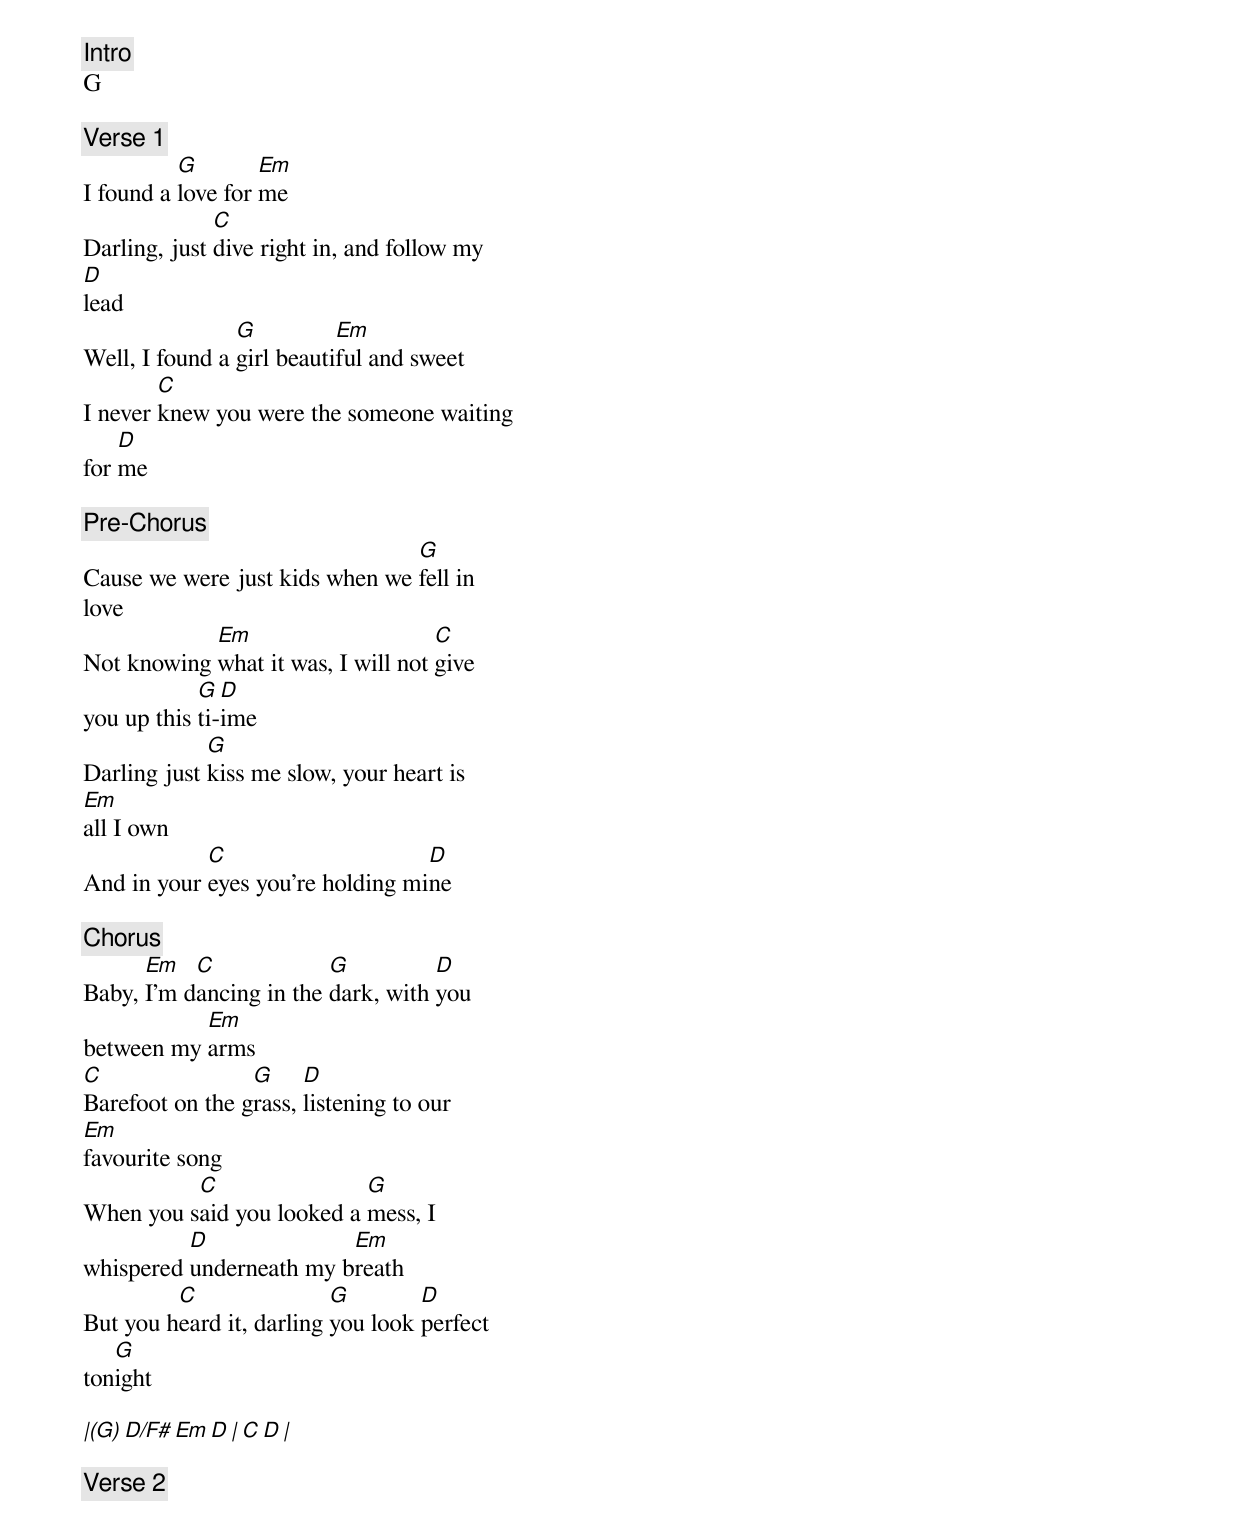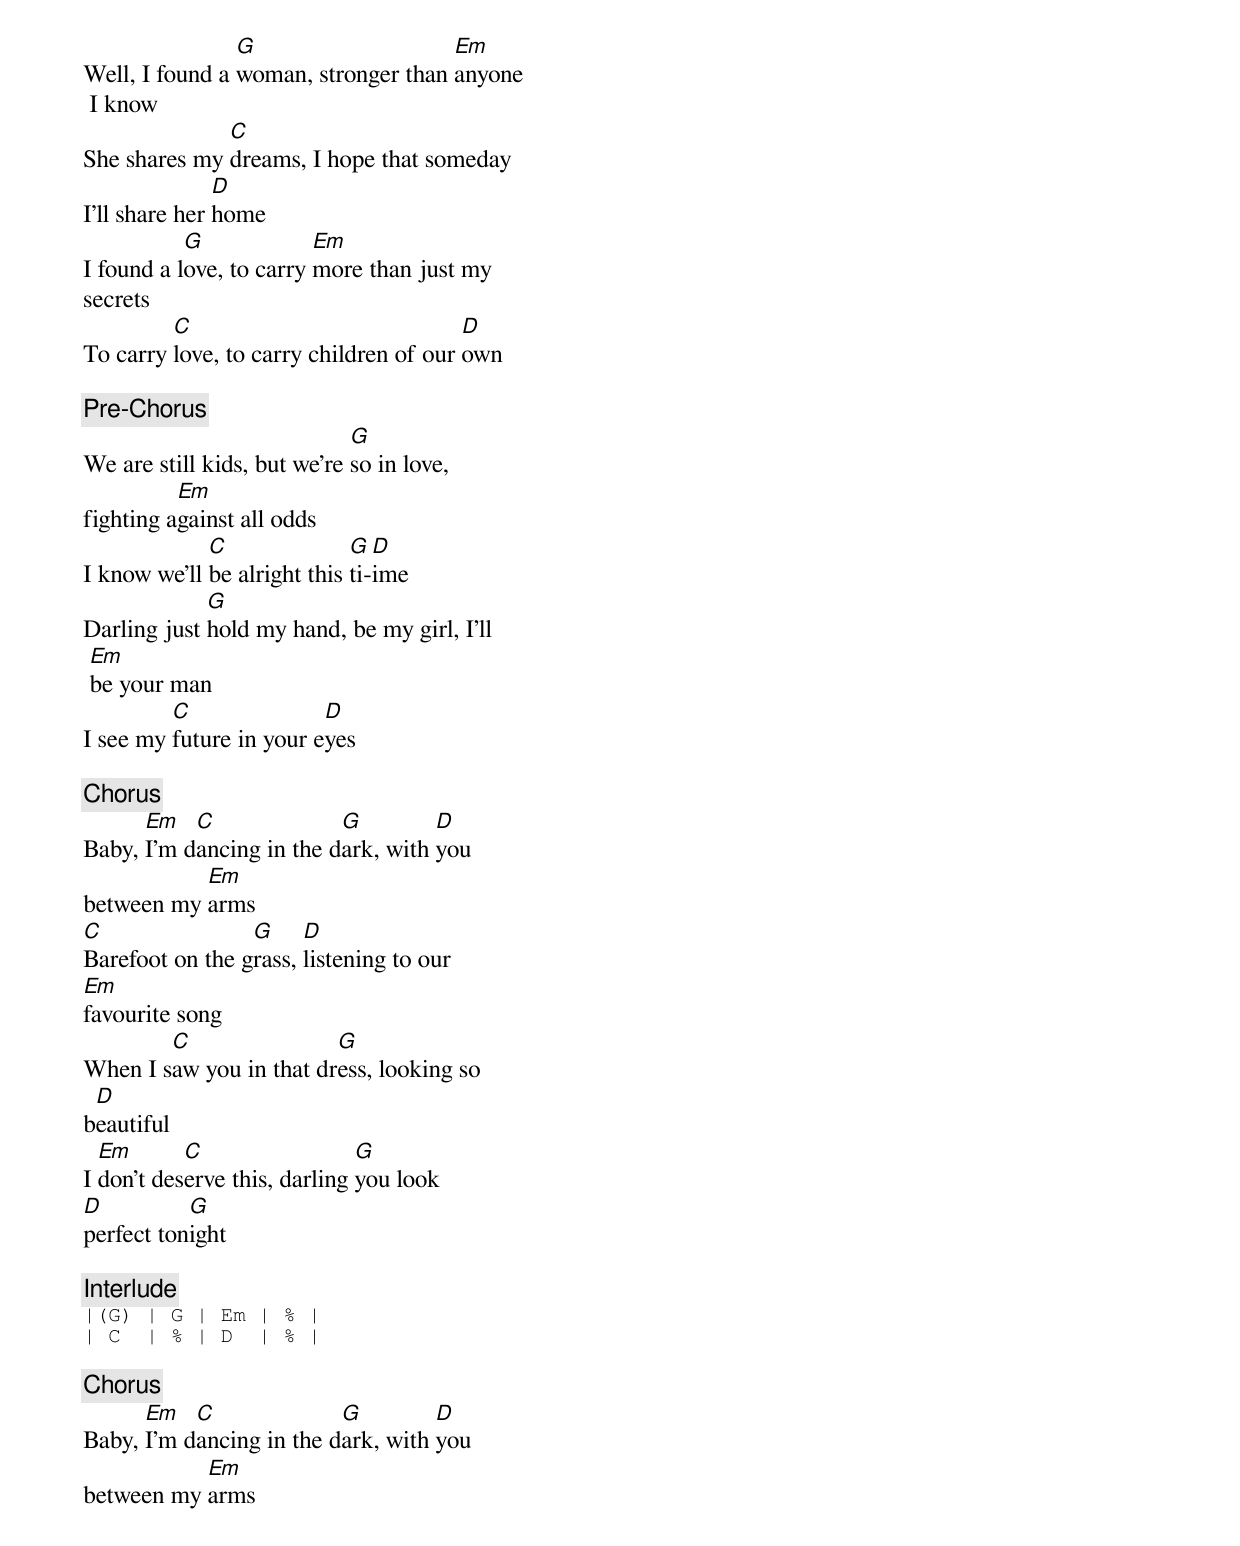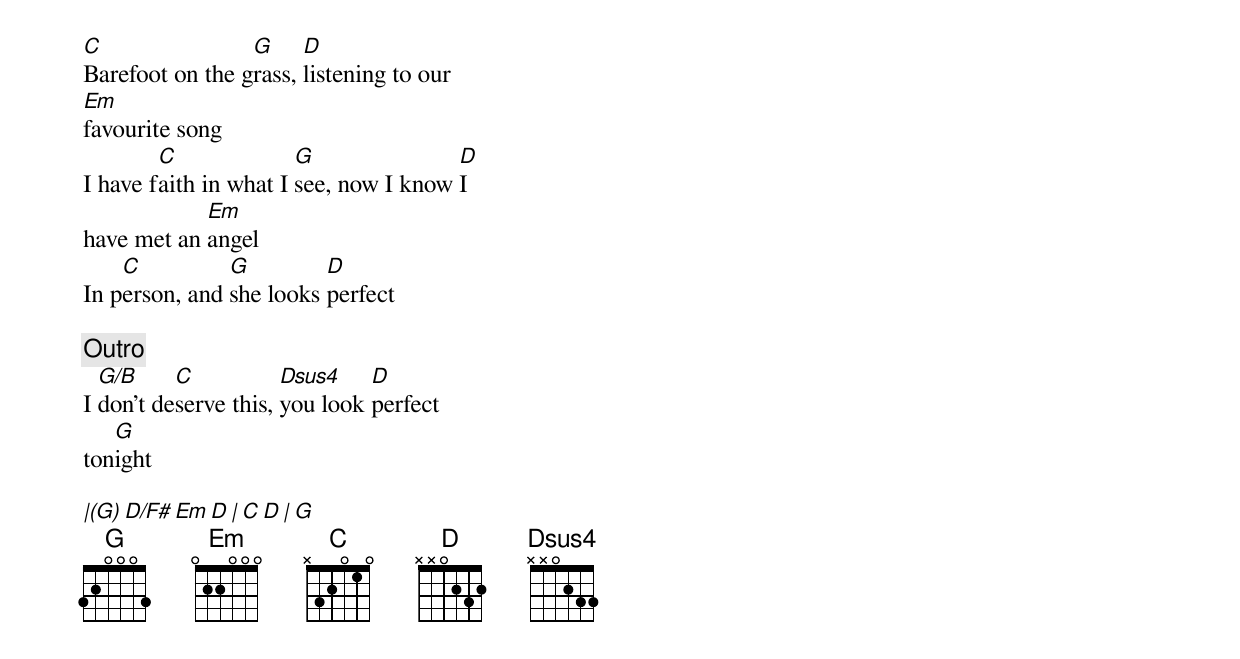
[Intro]
G

[Verse 1]
          G        Em
I found a love for me
              C
Darling, just dive right in, and follow my
D
lead
                G          Em
Well, I found a girl beautiful and sweet
        C
I never knew you were the someone waiting
    D
for me

[Pre-Chorus]
                                G
Cause we were just kids when we fell in
love
            Em                      C
Not knowing what it was, I will not give
            G  D
you up this ti-ime
             G
Darling just kiss me slow, your heart is
Em
all I own
            C                     D
And in your eyes you're holding mine

[Chorus]
      Em   C             G          D
Baby, I'm dancing in the dark, with you
           Em
between my arms
C                G     D
Barefoot on the grass, listening to our
Em
favourite song
          C                G
When you said you looked a mess, I
          D              Em
whispered underneath my breath
         C                G        D
But you heard it, darling you look perfect
   G
tonight

|(G) D/F# Em D | C  D  |

[Verse 2]
                G                    Em
Well, I found a woman, stronger than anyone
 I know
              C
She shares my dreams, I hope that someday
               D
I'll share her home
           G             Em
I found a love, to carry more than just my
secrets
         C                              D
To carry love, to carry children of our own

[Pre-Chorus]
                             G
We are still kids, but we're so in love,
          Em
fighting against all odds
             C               G  D
I know we'll be alright this ti-ime
             G
Darling just hold my hand, be my girl, I'll
 Em
 be your man
         C               D
I see my future in your eyes

[Chorus]
      Em   C              G         D
Baby, I'm dancing in the dark, with you
           Em
between my arms
C                G     D
Barefoot on the grass, listening to our
Em
favourite song
        C                G
When I saw you in that dress, looking so
 D
beautiful
  Em       C                  G
I don't deserve this, darling you look
D          G
perfect tonight

[Interlude]
|(G) | G | Em | % |
| C  | % | D  | % |

[Chorus]
      Em   C              G         D
Baby, I'm dancing in the dark, with you
           Em
between my arms
C                G     D
Barefoot on the grass, listening to our
Em
favourite song
        C              G               D
I have faith in what I see, now I know I
            Em
have met an angel
    C          G         D
In person, and she looks perfect

[Outro]
  G/B     C           Dsus4    D
I don't deserve this, you look perfect
   G
tonight

|(G) D/F# Em D | C  D  | G
